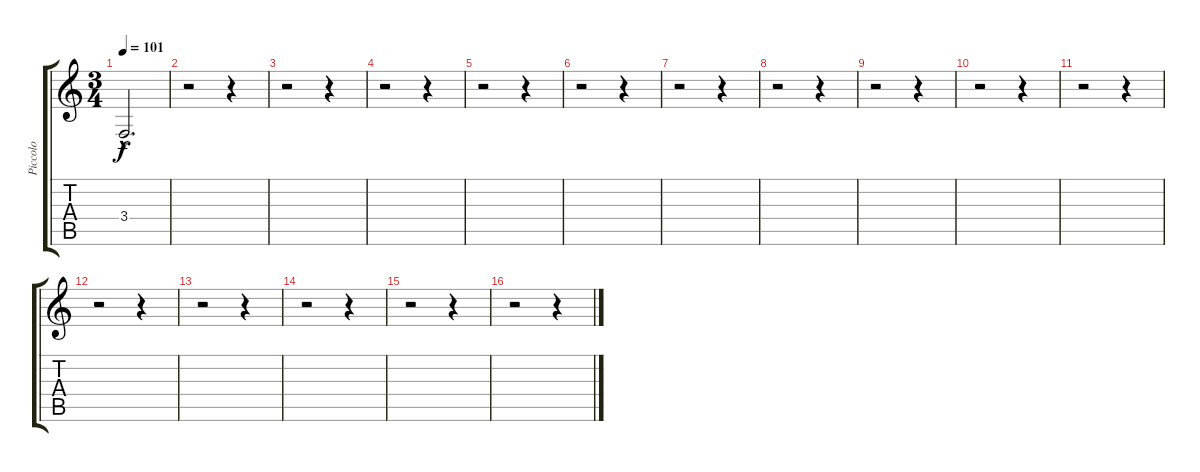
\track ("Piccolo" "Piccolo") {instrument piccolo}
\staff {score tabs}
\tuning (E4 B3 G3 D3 A2 E2) {hide}
\ts (3 4)
\tempo 101
\clef g2
\ks c
3.4{hac}.2{d dy f} |
r.2 r.4 |
r.2 r.4 |
r.2 r.4 |
r.2 r.4 |
r.2 r.4 |
r.2 r.4 |
r.2 r.4 |
r.2 r.4 |
r.2 r.4 |
r.2 r.4 |
r.2 r.4 |
r.2 r.4 |
r.2 r.4 |
r.2 r.4 |
r.2 r.4
